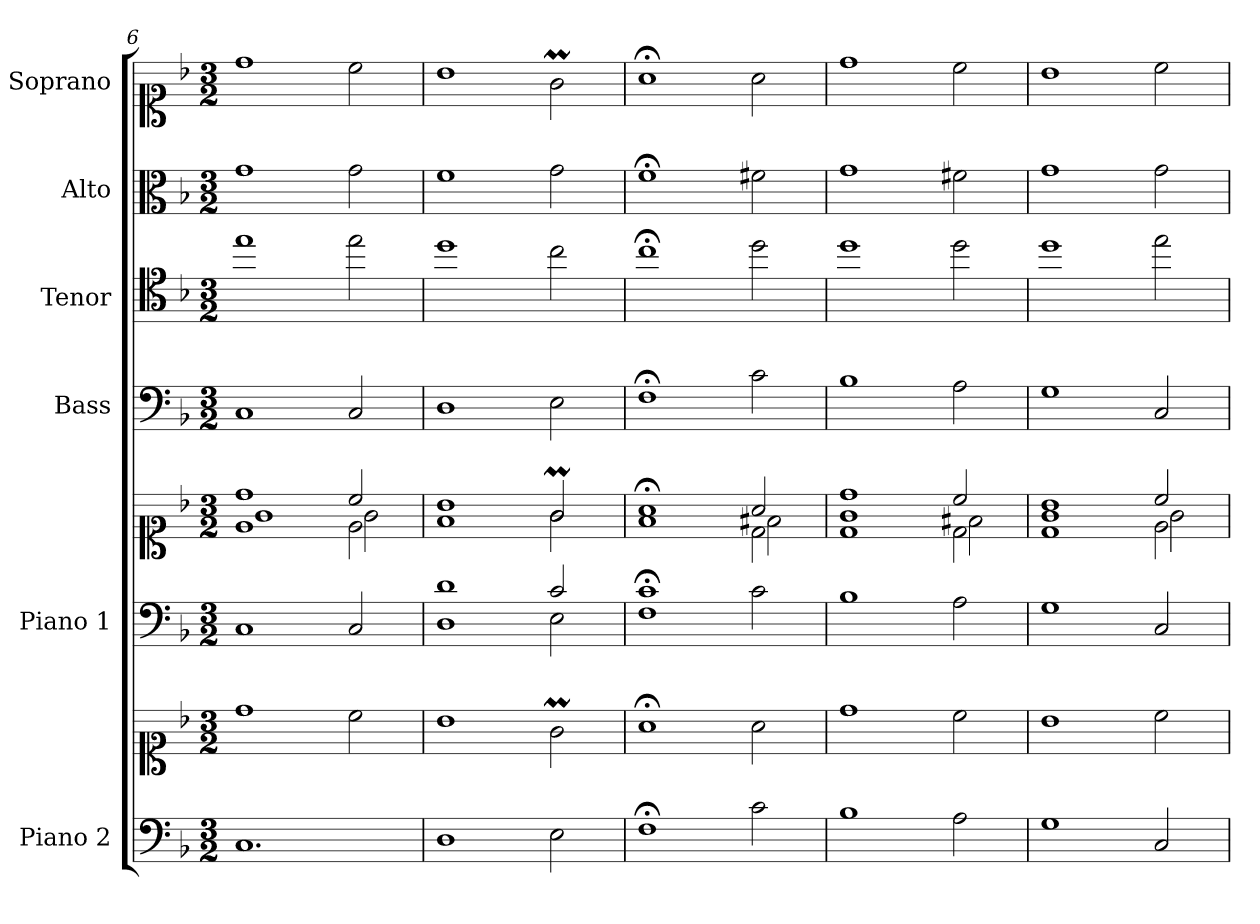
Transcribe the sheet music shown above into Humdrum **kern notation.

**kern	**kern	**kern	**kern	**kern	**kern	**kern	**kern
*part6	*part6	*part5	*part5	*part4	*part3	*part2	*part1
*staff8	*staff7	*staff6	*staff5	*staff4	*staff3	*staff2	*staff1
*I"Piano 2	*	*I"Piano 1	*	*I"Bass	*I"Tenor	*I"Alto	*I"Soprano
*I'Pno 2	*	*I'Pno 1	*	*I'B.	*I'T.	*I'A.	*I'S.
*clefF4	*clefC1	*clefF4	*clefC1	*clefF4	*clefC4	*clefC3	*clefC1
*	*	*	*	*	*ITrd7c12	*	*
*k[b-]	*k[b-]	*k[b-]	*k[b-]	*k[b-]	*k[b-]	*k[b-]	*k[b-]
*F:	*F:	*F:	*F:	*F:	*F:	*F:	*F:
*M3/2	*M3/2	*M3/2	*M3/2	*M3/2	*M3/2	*M3/2	*M3/2
=6	=6	=6	=6	=6	=6	=6	=6
*	*	*	*^	*	*	*	*
*	*	*	*	*^	*	*	*	*
1.C/	1dd\	1C/	1dd/	1e\	1g\	1C/	1e\	1g\	1dd\
.	2cc\	2C/	2cc/	2e\	2g\	2C/	2e\	2g\	2cc\
*	*	*	*	*v	*v	*	*	*	*
=7	=7	=7	=7	=7	=7	=7	=7	=7
*	*	*^	*	*	*	*	*	*
1D\	1b-\	1d/	1D\	1b-/	1f\	1D\	1d\	1f\	1b-\
2E\	2gM\	2c/	2E\	2gM/	2g\	2E\	2c\	2g\	2gM\
=8	=8	=8	=8	=8	=8	=8	=8	=8	=8
*	*	*	*	*	*^	*	*	*	*
1F;\	1a;<\	1c;/	1F\	1a;</	1ryy	1f\	1F;<\	1c;<\	1f;<\	1a;<\
2c\	2a\	2ryy	2c\	2a/	2d\	2f#X\	2c\	2d\	2f#X\	2a\
*	*	*v	*v	*	*	*	*	*	*	*
=9	=9	=9	=9	=9	=9	=9	=9	=9	=9
1B-\	1dd\	1B-\	1dd/	1d\	1g\	1B-\	1d\	1g\	1dd\
2A\	2cc\	2A\	2cc/	2d\	2f#X\	2A\	2d\	2f#X\	2cc\
=10	=10	=10	=10	=10	=10	=10	=10	=10	=10
1G\	1b-\	1G\	1b-/	1d\	1g\	1G\	1d\	1g\	1b-\
2C/	2cc\	2C/	2cc/	2e\	2g\	2C/	2e\	2g\	2cc\
*	*	*	*v	*v	*v	*	*	*	*
=	=	=	=	=	=	=	=
*-	*-	*-	*-	*-	*-	*-	*-
